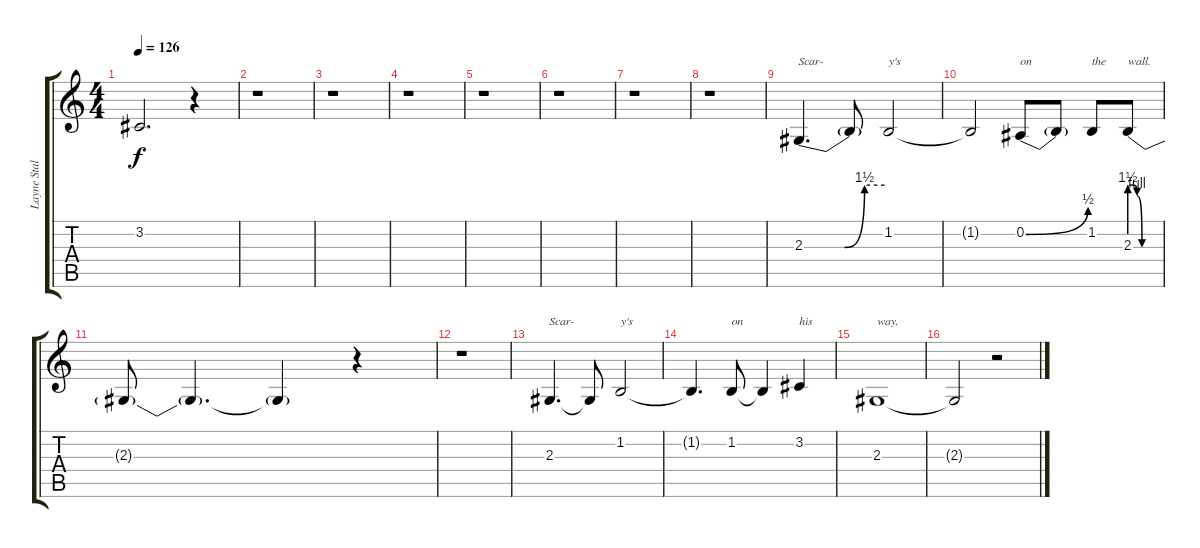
\track ("Layne Staley - Vocals" "Layne Stal") {instrument lead2sawtooth}
\staff {score tabs}
\tuning (Eb4 Bb3 Gb3 Db3 Ab2 Eb2) {hide}
\ts (4 4)
\tempo 126
\clef g2
\ks c
3.2{t}.2{d dy f} r.4 |
r.1 |
r.1 |
r.1 |
r.1 |
r.1 |
r.1 |
r.1 |
2.3{be (custom 0 0 30 0 45 6 60 6)}.4{d txt "Scar-"} 2.3{t}.8 1.2.2{txt "y's"} |
1.2{t}.2 0.2{be (bend 0 0 60 2)}.8{txt "on"} 0.2{t}.8 1.2.8{txt "the"} 2.3{be (custom 0 6 8 6 15 4 25 0 60 0)}.8{txt "wall."} |
2.3{t}.8 2.3{t}.4{d} 2.3{t}.4 r.4 |
r.1 |
2.3.4{d txt "Scar-"} 2.3{t}.8 1.2.2{txt "y's"} |
1.2{t}.4{d} 1.2.8{txt "on"} 1.2{t}.4 3.2.4{txt "his"} |
2.3.1{txt "way."} |
2.3{t}.2 r.2
